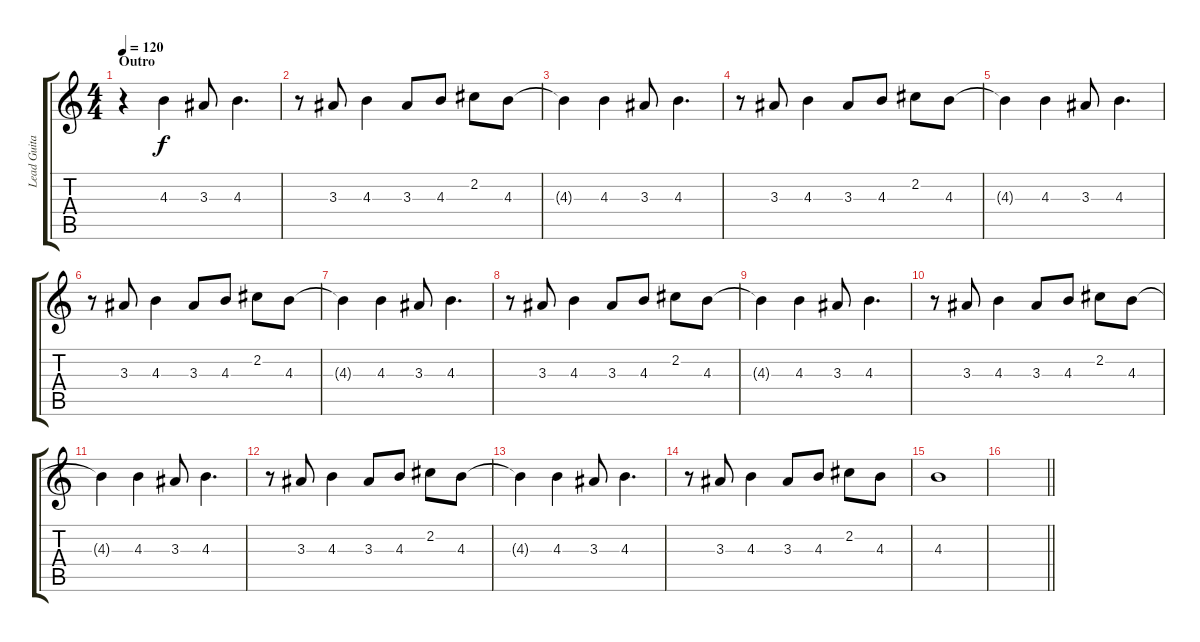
\track ("Lead Guitar - Andra Ramadhan" "Lead Guita") {instrument overdrivenguitar}
\staff {score tabs}
\tuning (E4 B3 G3 D3 A2 E2) {hide}
\ts (4 4)
\section ("" "Outro")
\tempo 120
\clef g2
\ks c
r.4{dy f} 4.3.4 3.3.8 4.3.4{d} |
r.8 3.3.8 4.3.4 3.3.8 4.3.8 2.2.8 4.3.8 |
4.3{t}.4 4.3.4 3.3.8 4.3.4{d} |
r.8 3.3.8 4.3.4 3.3.8 4.3.8 2.2.8 4.3.8 |
4.3{t}.4 4.3.4 3.3.8 4.3.4{d} |
r.8 3.3.8 4.3.4 3.3.8 4.3.8 2.2.8 4.3.8 |
4.3{t}.4 4.3.4 3.3.8 4.3.4{d} |
r.8 3.3.8 4.3.4 3.3.8 4.3.8 2.2.8 4.3.8 |
4.3{t}.4 4.3.4 3.3.8 4.3.4{d} |
r.8 3.3.8 4.3.4 3.3.8 4.3.8 2.2.8 4.3.8 |
4.3{t}.4 4.3.4 3.3.8 4.3.4{d} |
r.8 3.3.8 4.3.4 3.3.8 4.3.8 2.2.8 4.3.8 |
4.3{t}.4 4.3.4 3.3.8 4.3.4{d} |
r.8 3.3.8 4.3.4 3.3.8 4.3.8 2.2.8 4.3.8 |
4.3.1 |
\barLineRight lightlight
